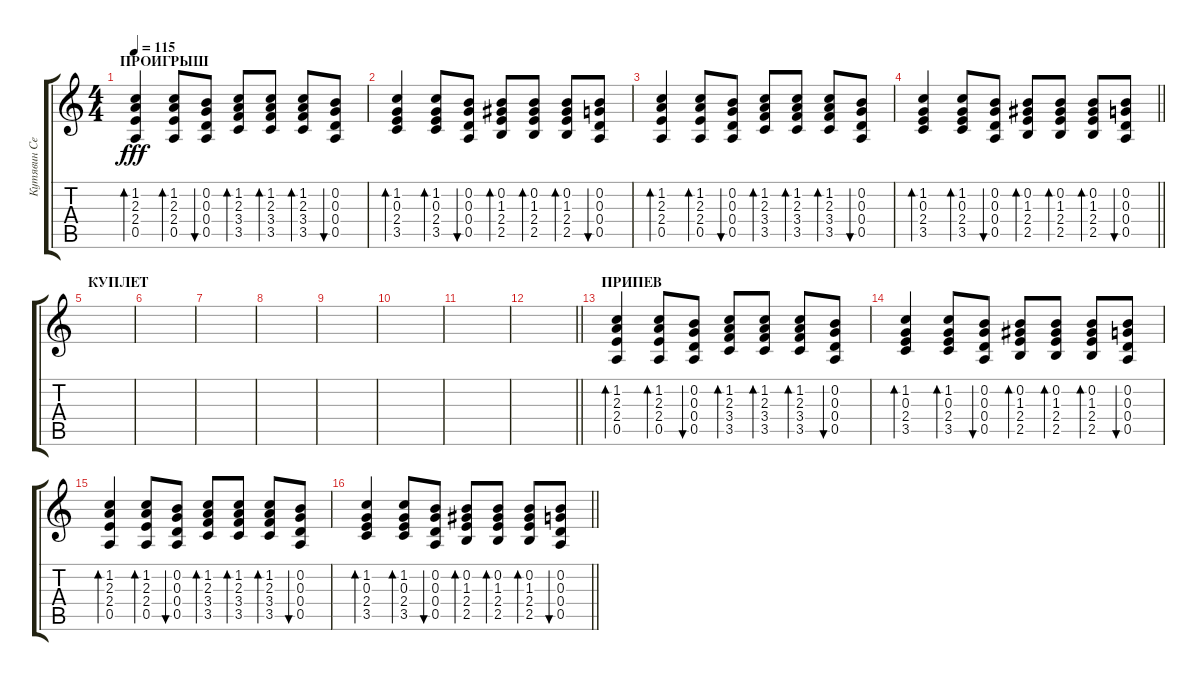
\track ("Кутявин Сергей" "Кутявин Се") {instrument distortionguitar}
\staff {score tabs}
\tuning (E4 B3 G3 D3 A2 E2) {hide}
\ts (4 4)
\section ("" "ПРОИГРЫШ")
\tempo 115
\clef g2
\ks c
(1.2 2.3 2.4 0.5).4{bd 60 dy fff} (1.2 2.3 2.4 0.5).8{bd 60} (0.2 0.3 0.4 0.5).8{bu 60} (1.2 2.3 3.4 3.5).8{bd 60} (1.2 2.3 3.4 3.5).8{bd 60} (1.2 2.3 3.4 3.5).8{bd 60} (0.2 0.3 0.4 0.5).8{bu 60} |
(1.2 0.3 2.4 3.5).4{bd 60} (1.2 0.3 2.4 3.5).8{bd 60} (0.2 0.3 0.4 0.5).8{bu 60} (0.2 1.3 2.4 2.5).8{bd 60} (0.2 1.3 2.4 2.5).8{bd 60} (0.2 1.3 2.4 2.5).8{bd 60} (0.2 0.3 0.4 0.5).8{bu 60} |
(1.2 2.3 2.4 0.5).4{bd 60} (1.2 2.3 2.4 0.5).8{bd 60} (0.2 0.3 0.4 0.5).8{bu 60} (1.2 2.3 3.4 3.5).8{bd 60} (1.2 2.3 3.4 3.5).8{bd 60} (1.2 2.3 3.4 3.5).8{bd 60} (0.2 0.3 0.4 0.5).8{bu 60} |
\barLineRight lightlight
(1.2 0.3 2.4 3.5).4{bd 60} (1.2 0.3 2.4 3.5).8{bd 60} (0.2 0.3 0.4 0.5).8{bu 60} (0.2 1.3 2.4 2.5).8{bd 60} (0.2 1.3 2.4 2.5).8{bd 60} (0.2 1.3 2.4 2.5).8{bd 60} (0.2 0.3 0.4 0.5).8{bu 60} |
\section ("" "КУПЛЕТ")
|
|
|
|
|
|
|
\barLineRight lightlight
|
\section ("" "ПРИПЕВ")
(1.2 2.3 2.4 0.5).4{bd 60} (1.2 2.3 2.4 0.5).8{bd 60} (0.2 0.3 0.4 0.5).8{bu 60} (1.2 2.3 3.4 3.5).8{bd 60} (1.2 2.3 3.4 3.5).8{bd 60} (1.2 2.3 3.4 3.5).8{bd 60} (0.2 0.3 0.4 0.5).8{bu 60} |
(1.2 0.3 2.4 3.5).4{bd 60} (1.2 0.3 2.4 3.5).8{bd 60} (0.2 0.3 0.4 0.5).8{bu 60} (0.2 1.3 2.4 2.5).8{bd 60} (0.2 1.3 2.4 2.5).8{bd 60} (0.2 1.3 2.4 2.5).8{bd 60} (0.2 0.3 0.4 0.5).8{bu 60} |
(1.2 2.3 2.4 0.5).4{bd 60} (1.2 2.3 2.4 0.5).8{bd 60} (0.2 0.3 0.4 0.5).8{bu 60} (1.2 2.3 3.4 3.5).8{bd 60} (1.2 2.3 3.4 3.5).8{bd 60} (1.2 2.3 3.4 3.5).8{bd 60} (0.2 0.3 0.4 0.5).8{bu 60} |
\barLineRight lightlight
(1.2 0.3 2.4 3.5).4{bd 60} (1.2 0.3 2.4 3.5).8{bd 60} (0.2 0.3 0.4 0.5).8{bu 60} (0.2 1.3 2.4 2.5).8{bd 60} (0.2 1.3 2.4 2.5).8{bd 60} (0.2 1.3 2.4 2.5).8{bd 60} (0.2 0.3 0.4 0.5).8{bu 60}
